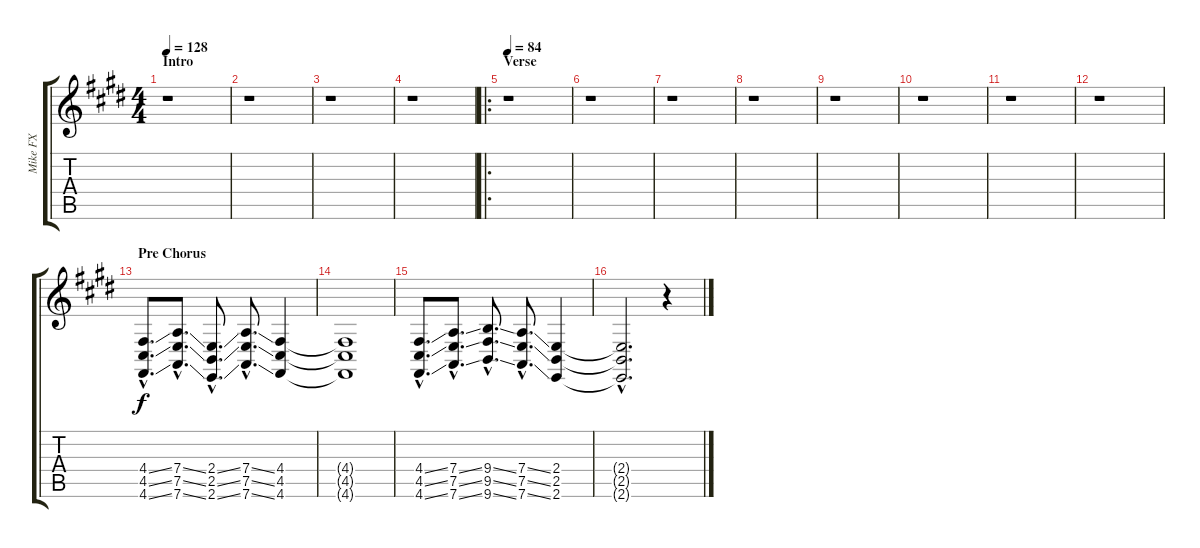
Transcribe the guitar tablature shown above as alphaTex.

\track ("Mike FX" "Mike FX") {instrument lead2sawtooth}
\staff {score tabs}
\tuning (E4 B3 G3 D3 A2 D2) {hide}
\ts (4 4)
\section ("" "Intro")
\tempo 128
\tempo 84
\tempo 128
\clef g2
\ks e
r.1{dy f instrument lead2sawtooth} |
r.1 |
r.1 |
r.1 |
\ro
\section ("" "Verse")
\tempo 84
r.1 |
r.1 |
r.1 |
r.1 |
r.1 |
r.1 |
r.1 |
r.1 |
\section ("" "Pre Chorus")
(4.4{ss hac} 4.5{ss hac} 4.6{ss hac}).8{d} (7.4{ss hac} 7.5{ss hac} 7.6{ss hac}).8{d} (2.4{ss hac} 2.5{ss hac} 2.6{ss hac}).8{d} (7.4{ss hac} 7.5{ss hac} 7.6{ss hac}).8{d} (4.4 4.5 4.6).4 |
(4.4{t} 4.5{t} 4.6{t}).1 |
(4.4{ss hac} 4.5{ss hac} 4.6{ss hac}).8{d} (7.4{ss hac} 7.5{ss hac} 7.6{ss hac}).8{d} (9.4{ss hac} 9.5{ss hac} 9.6{ss hac}).8{d} (7.4{ss hac} 7.5{ss hac} 7.6{ss hac}).8{d} (2.4 2.5 2.6).4 |
(2.4{hac t} 2.5{hac t} 2.6{hac t}).2{d} r.4
